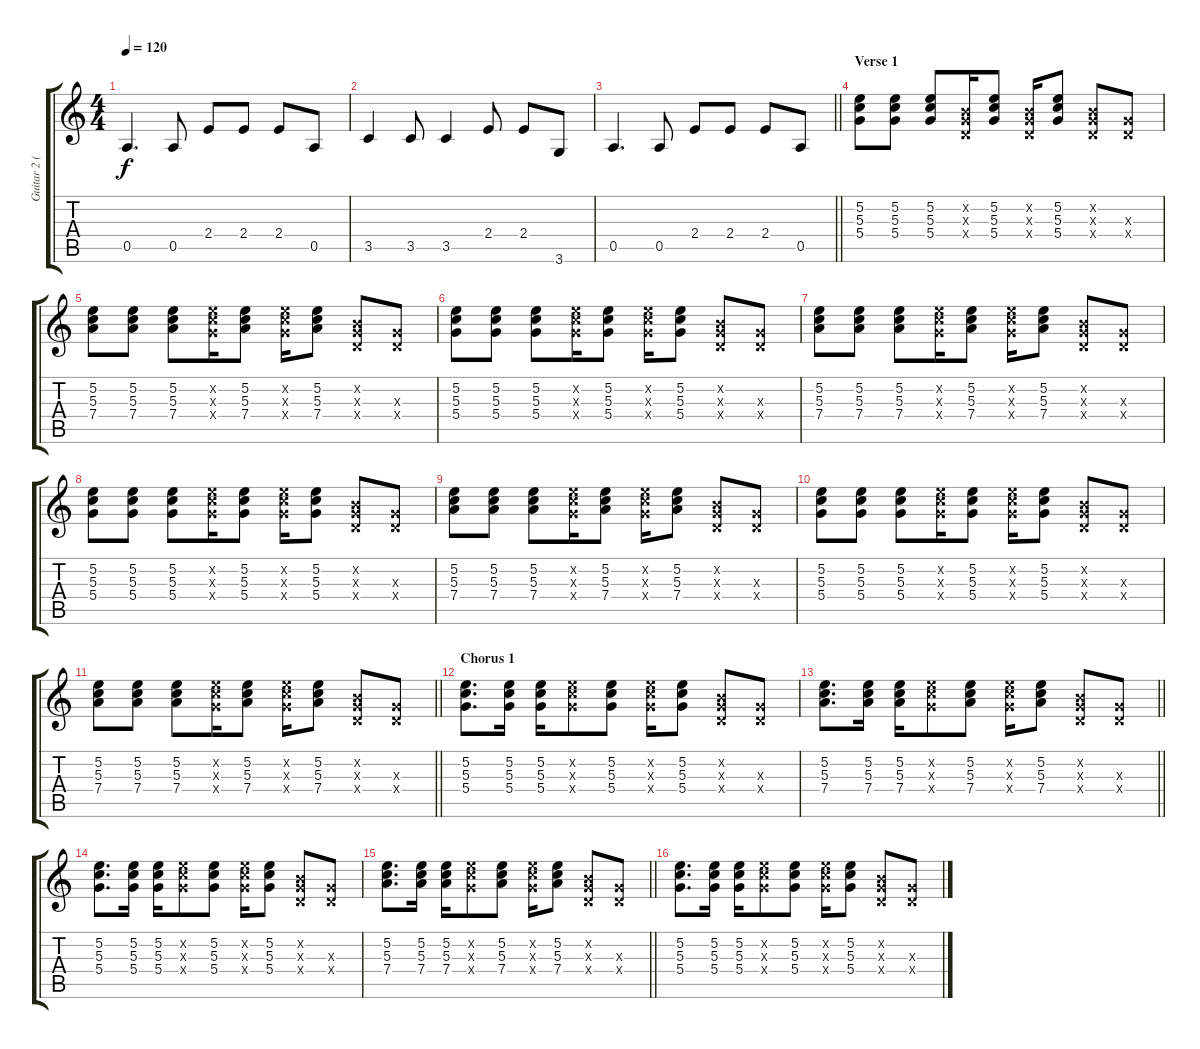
\track ("Guitar 2 (Nick McCarthy)" "Guitar 2 (") {instrument electricguitarclean}
\staff {score tabs}
\tuning (E4 B3 G3 D3 A2 E2) {hide}
\ts (4 4)
\tempo 120
\clef g2
\ks c
0.5.4{d dy f} 0.5.8 2.4.8 2.4.8 2.4.8 0.5.8 |
3.5.4 3.5.8 3.5.4 2.4.8 2.4.8 3.6.8 |
\barLineRight lightlight
0.5.4{d} 0.5.8 2.4.8 2.4.8 2.4.8 0.5.8 |
\section ("" "Verse 1")
(5.2 5.3 5.4).8 (5.2 5.3 5.4).8 (5.2 5.3 5.4).8 (0.2{x} 0.3{x} 0.4{x}).16 (5.2 5.3 5.4).8 (0.2{x} 0.3{x} 0.4{x}).16 (5.2 5.3 5.4).8 (0.2{x} 0.3{x} 0.4{x}).8 (0.3{x} 0.4{x}).8 |
(5.2 5.3 7.4).8 (5.2 5.3 7.4).8 (5.2 5.3 7.4).8 (5.2{x} 5.3{x} 5.4{x}).16 (5.2 5.3 7.4).8 (5.2{x} 5.3{x} 5.4{x}).16 (5.2 5.3 7.4).8 (0.2{x} 0.3{x} 0.4{x}).8 (0.3{x} 0.4{x}).8 |
(5.2 5.3 5.4).8 (5.2 5.3 5.4).8 (5.2 5.3 5.4).8 (5.2{x} 5.3{x} 5.4{x}).16 (5.2 5.3 5.4).8 (5.2{x} 5.3{x} 5.4{x}).16 (5.2 5.3 5.4).8 (0.2{x} 0.3{x} 0.4{x}).8 (0.3{x} 0.4{x}).8 |
(5.2 5.3 7.4).8 (5.2 5.3 7.4).8 (5.2 5.3 7.4).8 (5.2{x} 5.3{x} 5.4{x}).16 (5.2 5.3 7.4).8 (5.2{x} 5.3{x} 5.4{x}).16 (5.2 5.3 7.4).8 (0.2{x} 0.3{x} 0.4{x}).8 (0.3{x} 0.4{x}).8 |
(5.2 5.3 5.4).8 (5.2 5.3 5.4).8 (5.2 5.3 5.4).8 (5.2{x} 5.3{x} 5.4{x}).16 (5.2 5.3 5.4).8 (5.2{x} 5.3{x} 5.4{x}).16 (5.2 5.3 5.4).8 (0.2{x} 0.3{x} 0.4{x}).8 (0.3{x} 0.4{x}).8 |
(5.2 5.3 7.4).8 (5.2 5.3 7.4).8 (5.2 5.3 7.4).8 (5.2{x} 5.3{x} 5.4{x}).16 (5.2 5.3 7.4).8 (5.2{x} 5.3{x} 5.4{x}).16 (5.2 5.3 7.4).8 (0.2{x} 0.3{x} 0.4{x}).8 (0.3{x} 0.4{x}).8 |
(5.2 5.3 5.4).8 (5.2 5.3 5.4).8 (5.2 5.3 5.4).8 (5.2{x} 5.3{x} 5.4{x}).16 (5.2 5.3 5.4).8 (5.2{x} 5.3{x} 5.4{x}).16 (5.2 5.3 5.4).8 (0.2{x} 0.3{x} 0.4{x}).8 (0.3{x} 0.4{x}).8 |
\barLineRight lightlight
(5.2 5.3 7.4).8 (5.2 5.3 7.4).8 (5.2 5.3 7.4).8 (5.2{x} 5.3{x} 5.4{x}).16 (5.2 5.3 7.4).8 (5.2{x} 5.3{x} 5.4{x}).16 (5.2 5.3 7.4).8 (0.2{x} 0.3{x} 0.4{x}).8 (0.3{x} 0.4{x}).8 |
\section ("" "Chorus 1")
(5.2 5.3 5.4).8{d} (5.2 5.3 5.4).16 (5.2 5.3 5.4).16 (5.2{x} 5.3{x} 5.4{x}).8 (5.2 5.3 5.4).8 (5.2{x} 5.3{x} 5.4{x}).16 (5.2 5.3 5.4).8 (0.2{x} 0.3{x} 0.4{x}).8 (0.3{x} 0.4{x}).8 |
\barLineRight lightlight
(5.2 5.3 7.4).8{d} (5.2 5.3 7.4).16 (5.2 5.3 7.4).16 (5.2{x} 5.3{x} 5.4{x}).8 (5.2 5.3 7.4).8 (5.2{x} 5.3{x} 5.4{x}).16 (5.2 5.3 7.4).8 (0.2{x} 0.3{x} 0.4{x}).8 (0.3{x} 0.4{x}).8 |
(5.2 5.3 5.4).8{d} (5.2 5.3 5.4).16 (5.2 5.3 5.4).16 (5.2{x} 5.3{x} 5.4{x}).8 (5.2 5.3 5.4).8 (5.2{x} 5.3{x} 5.4{x}).16 (5.2 5.3 5.4).8 (0.2{x} 0.3{x} 0.4{x}).8 (0.3{x} 0.4{x}).8 |
\barLineRight lightlight
(5.2 5.3 7.4).8{d} (5.2 5.3 7.4).16 (5.2 5.3 7.4).16 (5.2{x} 5.3{x} 5.4{x}).8 (5.2 5.3 7.4).8 (5.2{x} 5.3{x} 5.4{x}).16 (5.2 5.3 7.4).8 (0.2{x} 0.3{x} 0.4{x}).8 (0.3{x} 0.4{x}).8 |
(5.2 5.3 5.4).8{d} (5.2 5.3 5.4).16 (5.2 5.3 5.4).16 (5.2{x} 5.3{x} 5.4{x}).8 (5.2 5.3 5.4).8 (5.2{x} 5.3{x} 5.4{x}).16 (5.2 5.3 5.4).8 (0.2{x} 0.3{x} 0.4{x}).8 (0.3{x} 0.4{x}).8
